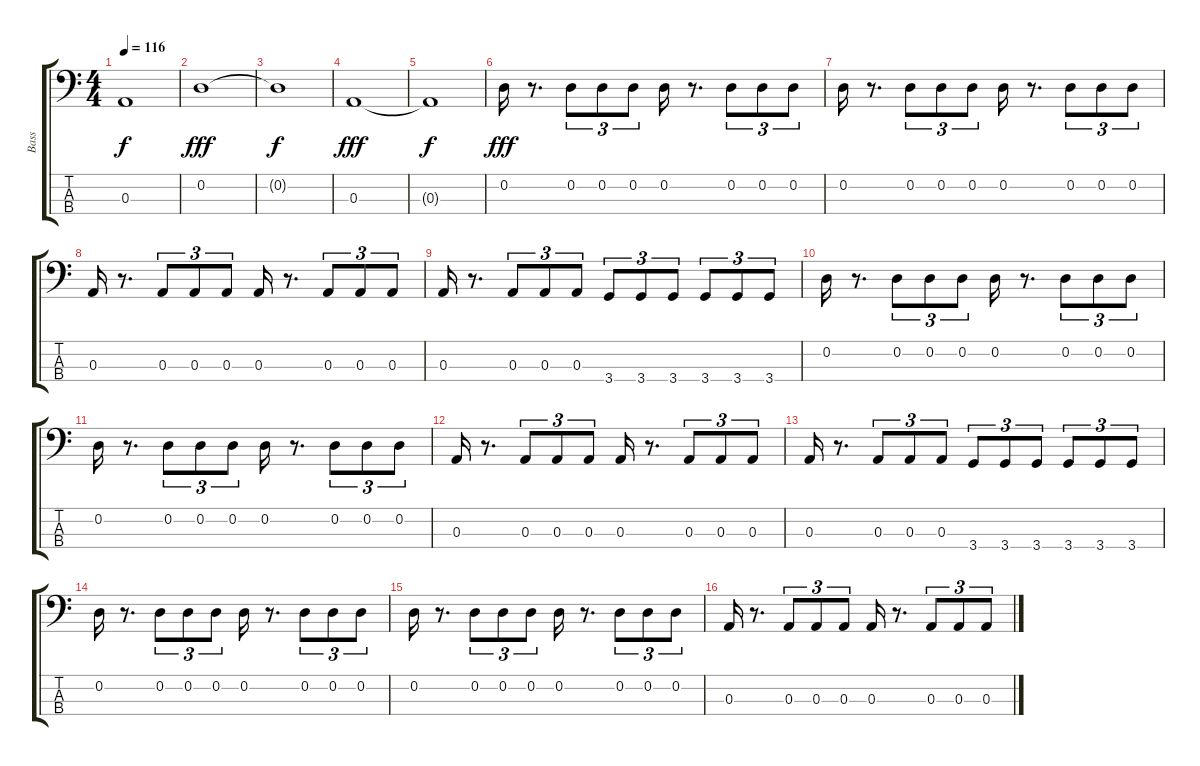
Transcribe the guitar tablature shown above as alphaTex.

\track ("Bass" "Bass") {instrument electricbassfinger}
\staff {score tabs}
\tuning (G2 D2 A1 E1) {hide}
\ts (4 4)
\tempo 116
\clef f4
\ks c
0.3{t}.1{dy f} |
0.2.1{dy fff} |
0.2{t}.1{dy f} |
0.3.1{dy fff} |
0.3{t}.1{dy f} |
0.2.16{dy fff} r.8{d} 0.2.8{tu (3 2)} 0.2.8{tu (3 2)} 0.2.8{tu (3 2)} 0.2.16 r.8{d} 0.2.8{tu (3 2)} 0.2.8{tu (3 2)} 0.2.8{tu (3 2)} |
0.2.16 r.8{d} 0.2.8{tu (3 2)} 0.2.8{tu (3 2)} 0.2.8{tu (3 2)} 0.2.16 r.8{d} 0.2.8{tu (3 2)} 0.2.8{tu (3 2)} 0.2.8{tu (3 2)} |
0.3.16 r.8{d} 0.3.8{tu (3 2)} 0.3.8{tu (3 2)} 0.3.8{tu (3 2)} 0.3.16 r.8{d} 0.3.8{tu (3 2)} 0.3.8{tu (3 2)} 0.3.8{tu (3 2)} |
0.3.16 r.8{d} 0.3.8{tu (3 2)} 0.3.8{tu (3 2)} 0.3.8{tu (3 2)} 3.4.8{tu (3 2)} 3.4.8{tu (3 2)} 3.4.8{tu (3 2)} 3.4.8{tu (3 2)} 3.4.8{tu (3 2)} 3.4.8{tu (3 2)} |
0.2.16 r.8{d} 0.2.8{tu (3 2)} 0.2.8{tu (3 2)} 0.2.8{tu (3 2)} 0.2.16 r.8{d} 0.2.8{tu (3 2)} 0.2.8{tu (3 2)} 0.2.8{tu (3 2)} |
0.2.16 r.8{d} 0.2.8{tu (3 2)} 0.2.8{tu (3 2)} 0.2.8{tu (3 2)} 0.2.16 r.8{d} 0.2.8{tu (3 2)} 0.2.8{tu (3 2)} 0.2.8{tu (3 2)} |
0.3.16 r.8{d} 0.3.8{tu (3 2)} 0.3.8{tu (3 2)} 0.3.8{tu (3 2)} 0.3.16 r.8{d} 0.3.8{tu (3 2)} 0.3.8{tu (3 2)} 0.3.8{tu (3 2)} |
0.3.16 r.8{d} 0.3.8{tu (3 2)} 0.3.8{tu (3 2)} 0.3.8{tu (3 2)} 3.4.8{tu (3 2)} 3.4.8{tu (3 2)} 3.4.8{tu (3 2)} 3.4.8{tu (3 2)} 3.4.8{tu (3 2)} 3.4.8{tu (3 2)} |
0.2.16 r.8{d} 0.2.8{tu (3 2)} 0.2.8{tu (3 2)} 0.2.8{tu (3 2)} 0.2.16 r.8{d} 0.2.8{tu (3 2)} 0.2.8{tu (3 2)} 0.2.8{tu (3 2)} |
0.2.16 r.8{d} 0.2.8{tu (3 2)} 0.2.8{tu (3 2)} 0.2.8{tu (3 2)} 0.2.16 r.8{d} 0.2.8{tu (3 2)} 0.2.8{tu (3 2)} 0.2.8{tu (3 2)} |
0.3.16 r.8{d} 0.3.8{tu (3 2)} 0.3.8{tu (3 2)} 0.3.8{tu (3 2)} 0.3.16 r.8{d} 0.3.8{tu (3 2)} 0.3.8{tu (3 2)} 0.3.8{tu (3 2)}
